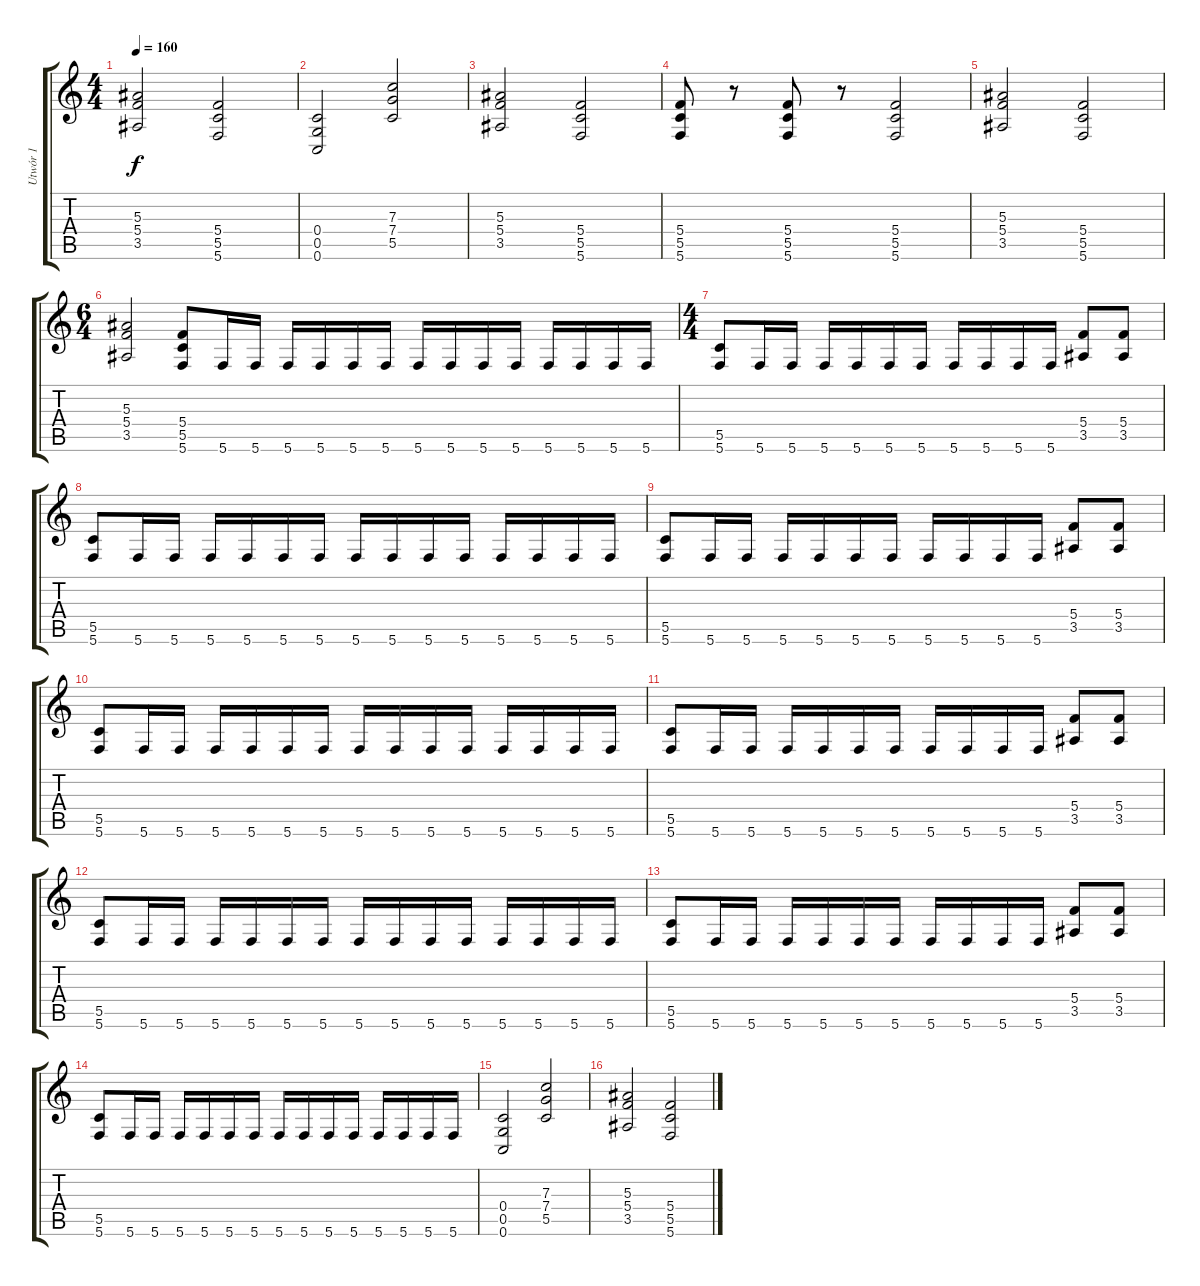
\track ("Utwór 1" "Utwór 1") {instrument distortionguitar}
\staff {score tabs}
\tuning (D4 A3 F3 C3 G2 C2) {hide}
\ts (4 4)
\tempo 160
\clef g2
\ks c
(5.3 5.4 3.5).2{dy f} (5.4 5.5 5.6).2 |
(0.4 0.5 0.6).2 (7.3 7.4 5.5).2 |
(5.3 5.4 3.5).2 (5.4 5.5 5.6).2 |
(5.4 5.5 5.6).8 r.8 (5.4 5.5 5.6).8 r.8 (5.4 5.5 5.6).2 |
(5.3 5.4 3.5).2 (5.4 5.5 5.6).2 |
\ts (6 4)
(5.3 5.4 3.5).2 (5.4 5.5 5.6).8 5.6.16 5.6.16 5.6.16 5.6.16 5.6.16 5.6.16 5.6.16 5.6.16 5.6.16 5.6.16 5.6.16 5.6.16 5.6.16 5.6.16 |
\ts (4 4)
(5.5 5.6).8 5.6.16 5.6.16 5.6.16 5.6.16 5.6.16 5.6.16 5.6.16 5.6.16 5.6.16 5.6.16 (5.4 3.5).8 (5.4 3.5).8 |
(5.5 5.6).8 5.6.16 5.6.16 5.6.16 5.6.16 5.6.16 5.6.16 5.6.16 5.6.16 5.6.16 5.6.16 5.6.16 5.6.16 5.6.16 5.6.16 |
(5.5 5.6).8 5.6.16 5.6.16 5.6.16 5.6.16 5.6.16 5.6.16 5.6.16 5.6.16 5.6.16 5.6.16 (5.4 3.5).8 (5.4 3.5).8 |
(5.5 5.6).8 5.6.16 5.6.16 5.6.16 5.6.16 5.6.16 5.6.16 5.6.16 5.6.16 5.6.16 5.6.16 5.6.16 5.6.16 5.6.16 5.6.16 |
(5.5 5.6).8 5.6.16 5.6.16 5.6.16 5.6.16 5.6.16 5.6.16 5.6.16 5.6.16 5.6.16 5.6.16 (5.4 3.5).8 (5.4 3.5).8 |
(5.5 5.6).8 5.6.16 5.6.16 5.6.16 5.6.16 5.6.16 5.6.16 5.6.16 5.6.16 5.6.16 5.6.16 5.6.16 5.6.16 5.6.16 5.6.16 |
(5.5 5.6).8 5.6.16 5.6.16 5.6.16 5.6.16 5.6.16 5.6.16 5.6.16 5.6.16 5.6.16 5.6.16 (5.4 3.5).8 (5.4 3.5).8 |
(5.5 5.6).8 5.6.16 5.6.16 5.6.16 5.6.16 5.6.16 5.6.16 5.6.16 5.6.16 5.6.16 5.6.16 5.6.16 5.6.16 5.6.16 5.6.16 |
(0.4 0.5 0.6).2 (7.3 7.4 5.5).2 |
(5.3 5.4 3.5).2 (5.4 5.5 5.6).2
